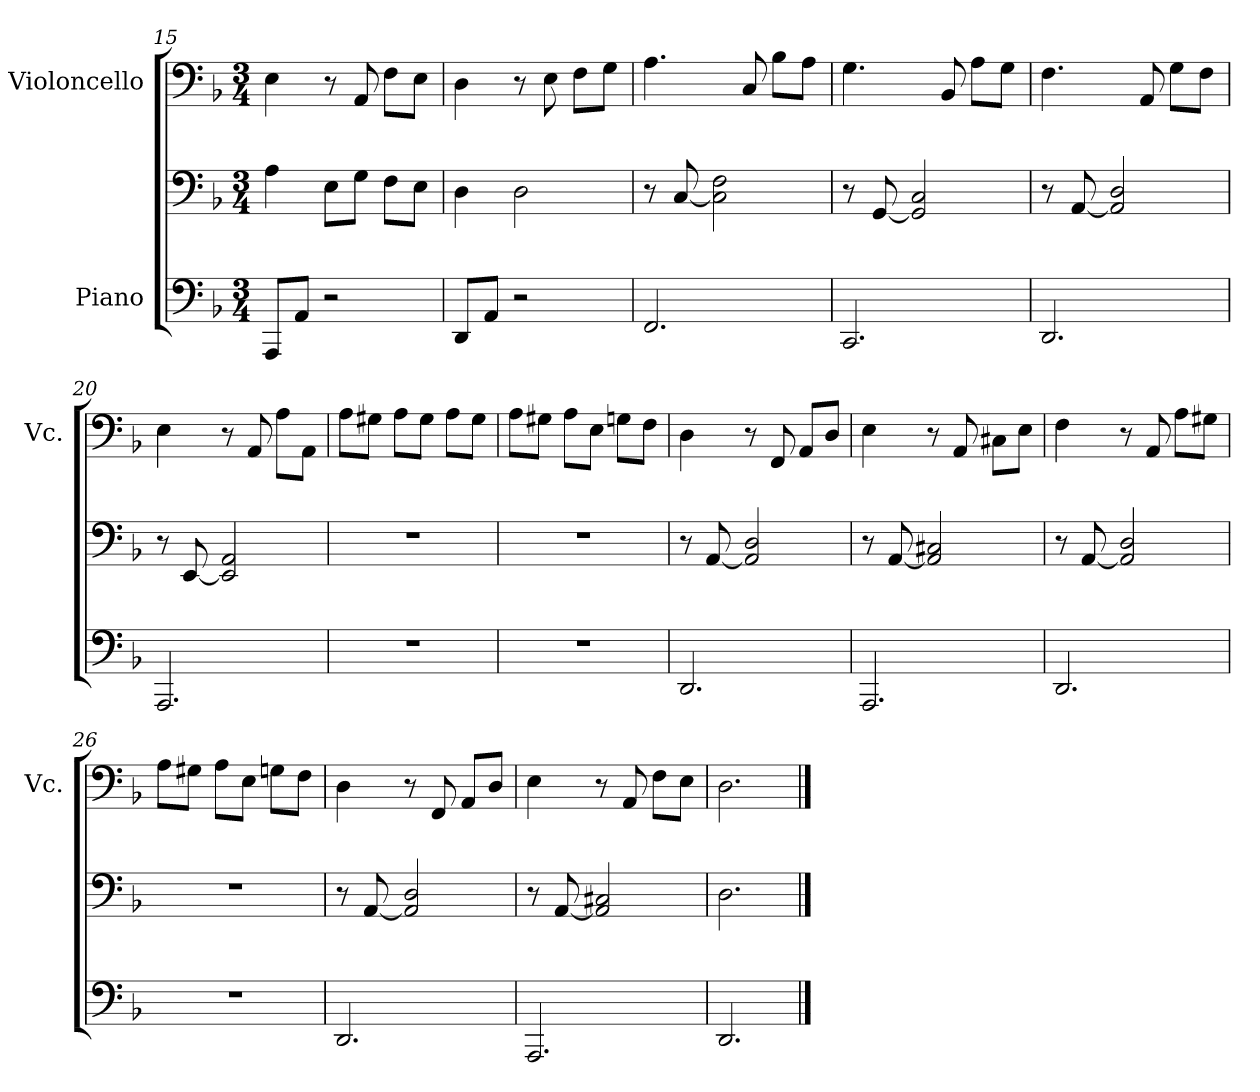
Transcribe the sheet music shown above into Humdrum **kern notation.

**kern	**kern	**kern
*part2	*part2	*part1
*staff3	*staff2	*staff1
*I"Piano	*	*I"Violoncello
*	*	*I'Vc.
*clefF4	*clefF4	*clefF4
*k[b-]	*k[b-]	*k[b-]
*M3/4	*M3/4	*M3/4
=15	=15	=15
8AAA/L	4A\	4E\
8AA/J	.	.
2r	8E\L	8r
.	8G\J	8AA/
.	8F\L	8F\L
.	8E\J	8E\J
=16	=16	=16
8DD/L	4D\	4D\
8AA/J	.	.
2r	2D\	8r
.	.	8E\
.	.	8F\L
.	.	8G\J
!!LO:LB:g=z
=17	=17	=17
2.FF/	8r	4.A\
.	[8C/	.
.	2C\] 2F\	.
.	.	8C/
.	.	8B-\L
.	.	8A\J
=18	=18	=18
2.CC/	8r	4.G\
.	[8GG/	.
.	2GG/] 2C/	.
.	.	8BB-/
.	.	8A\L
.	.	8G\J
=19	=19	=19
2.DD/	8r	4.F\
.	[8AA/	.
.	2AA/] 2D/	.
.	.	8AA/
.	.	8G\L
.	.	8F\J
=20	=20	=20
2.AAA/	8r	4E\
.	[8EE/	.
.	2EE/] 2AA/	8r
.	.	8AA/
.	.	8A\L
.	.	8AA\J
=21	=21	=21
2.r	2.r	8A\L
.	.	8G#X\J
.	.	8A\L
.	.	8G#\J
.	.	8A\L
.	.	8G#\J
=22	=22	=22
2.r	2.r	8A\L
.	.	8G#X\J
.	.	8A\L
.	.	8E\J
.	.	8Gn\L
.	.	8F\J
!!LO:PB:g=z
=23	=23	=23
2.DD/	8r	4D\
.	[8AA/	.
.	2AA/] 2D/	8r
.	.	8FF/
.	.	8AA/L
.	.	8D/J
=24	=24	=24
2.AAA/	8r	4E\
.	[8AA/	.
.	2AA/] 2C#X/	8r
.	.	8AA/
.	.	8C#X\L
.	.	8E\J
=25	=25	=25
2.DD/	8r	4F\
.	[8AA/	.
.	2AA/] 2D/	8r
.	.	8AA/
.	.	8A\L
.	.	8G#X\J
=26	=26	=26
2.r	2.r	8A\L
.	.	8G#X\J
.	.	8A\L
.	.	8E\J
.	.	8Gn\L
.	.	8F\J
=27	=27	=27
2.DD/	8r	4D\
.	[8AA/	.
.	2AA/] 2D/	8r
.	.	8FF/
.	.	8AA/L
.	.	8D/J
=28	=28	=28
2.AAA/	8r	4E\
.	[8AA/	.
.	2AA/] 2C#X/	8r
.	.	8AA/
.	.	8F\L
.	.	8E\J
!!LO:LB:g=z
=29	=29	=29
2.DD/	2.D\	2.D\
==	==	==
*-	*-	*-
